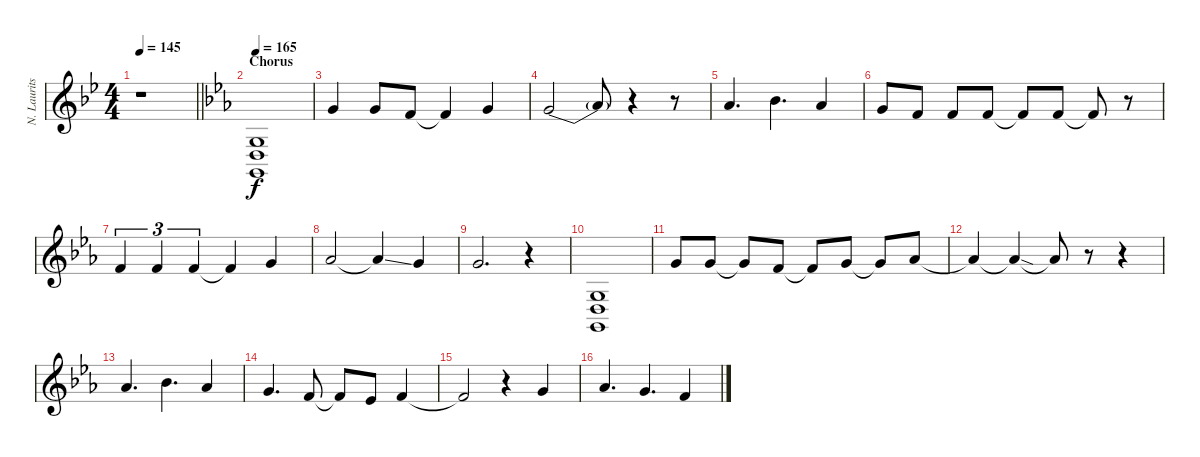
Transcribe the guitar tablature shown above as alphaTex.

\track ("N. Lauritsen (Lead Vocals)" "N. Laurits") {instrument violin}
\staff {score}
\tuning (E4 B3 G3 D3 A2 E2) {hide}
\ts (4 4)
\tempo 145
\clef g2
\barLineRight lightlight
\ks gminor
r.1{dy f} |
\section ("" "Chorus")
\tempo 165
\ks cminor
(5.4 5.5 3.6).1 |
8.2.4 8.2.8 6.2.8 6.2{t}.4 8.2.4 |
8.2{be (bend 0 0 60 2)}.2 8.2{t}.8 r.4 r.8 |
9.2.4{d} 11.2.4{d} 9.2.4 |
8.2.8 6.2.8 6.2.8 6.2.8 6.2{t}.8 6.2.8 6.2{t}.8 r.8 |
6.2.4{tu (3 2)} 6.2.4{tu (3 2)} 6.2.4{tu (3 2)} 6.2{t}.4 8.2.4 |
9.2.2 9.2{ss t}.4 8.2.4 |
8.2.2{d} r.4 |
(5.4 5.5 3.6).1 |
8.2.8 8.2.8 8.2{t}.8 6.2.8 6.2{t}.8 8.2.8 8.2{t}.8 9.2.8 |
9.2{t}.4 9.2{sod t}.4 9.2{t}.8 r.8 r.4 |
9.2.4{d} 11.2.4{d} 9.2.4 |
8.2.4{d} 6.2.8 6.2{t}.8 4.2.8 6.2.4 |
6.2{t}.2 r.4 8.2.4 |
9.2.4{d} 8.2.4{d} 6.2.4
